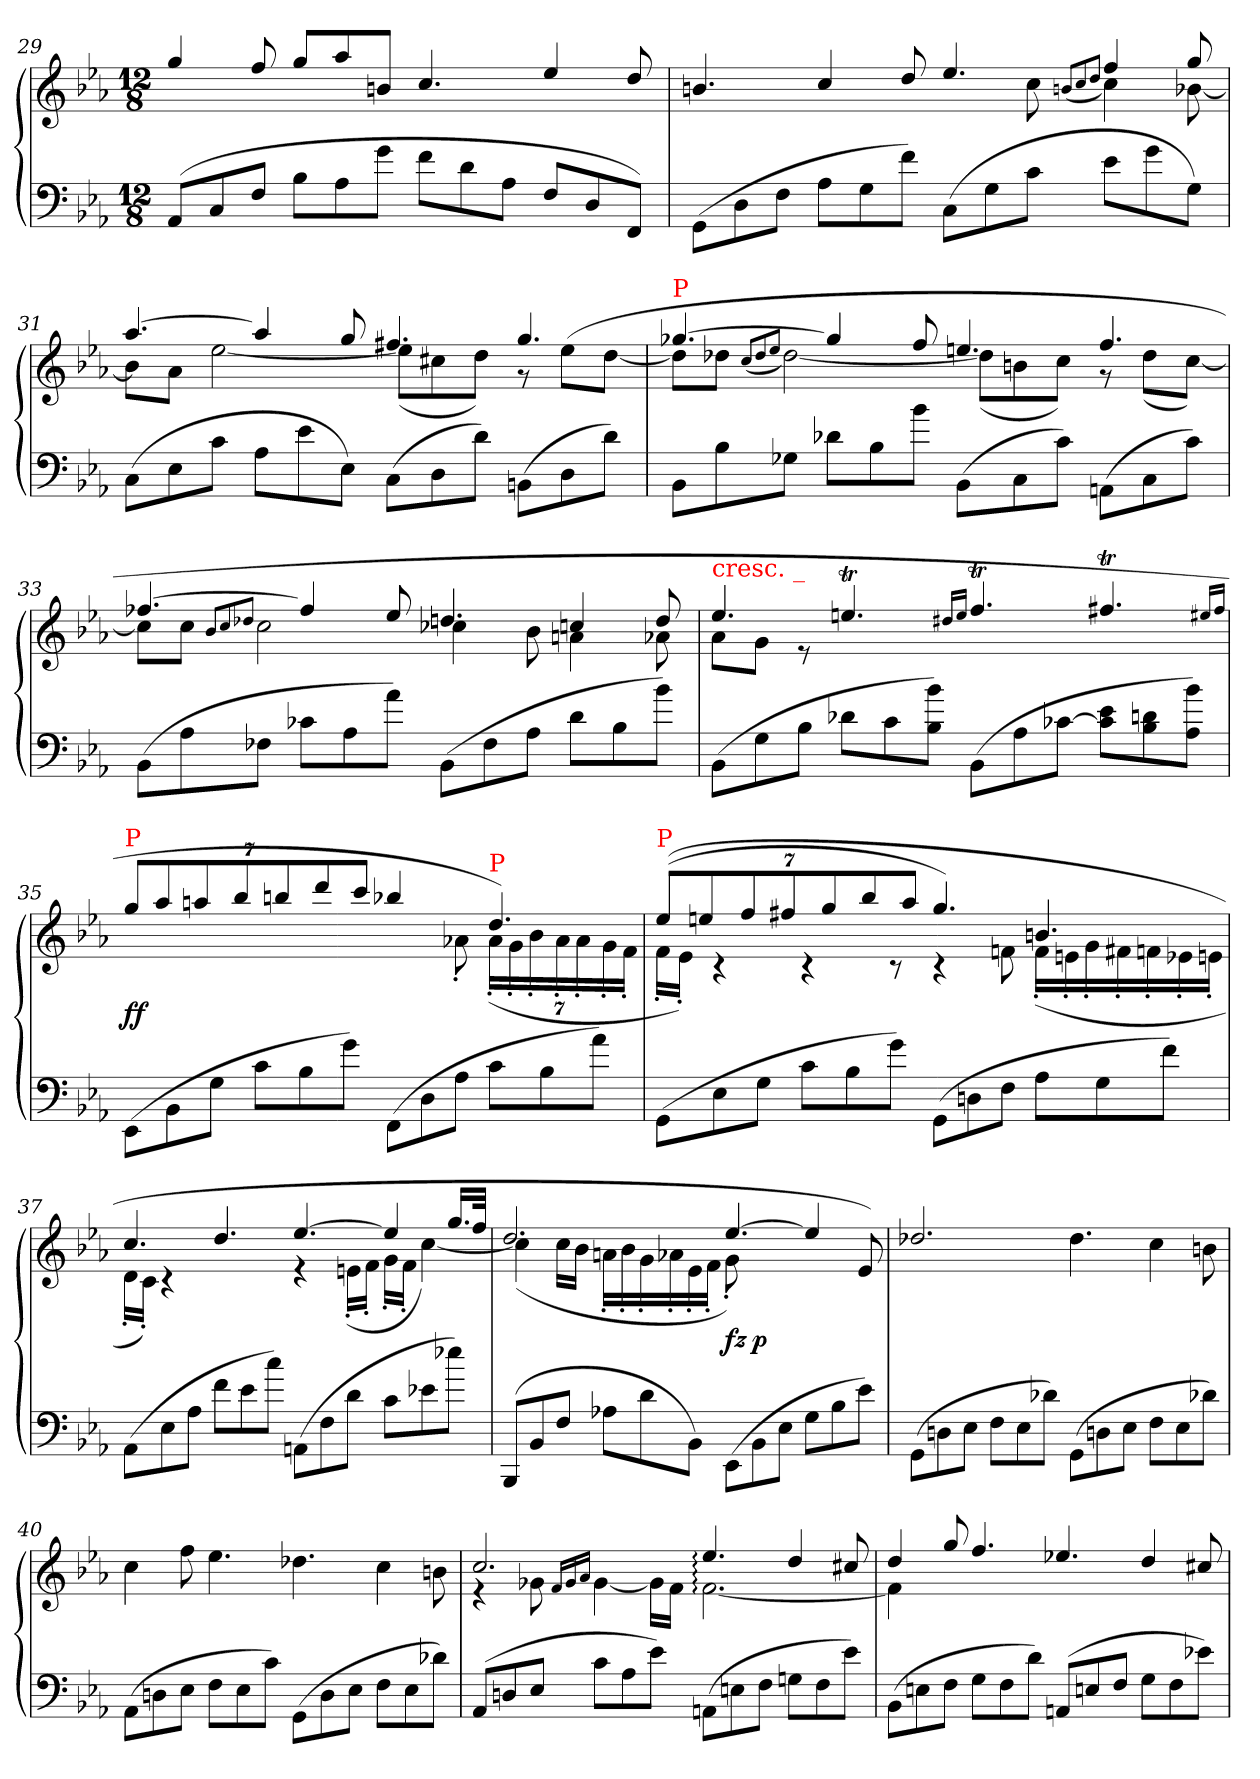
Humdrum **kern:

**kern	**kern	**dynam
*part1	*part1	*part1
*staff2	*staff1	*staff1/2
*clefF4	*clefG2	*
*k[b-e-a-]	*k[b-e-a-]	*
*E-:	*E-:	*
*M12/8	*M12/8	*
=29	=29	=29
(>8AA-L	4gg/	.
8C	.	.
8FJ	8ff/	.
8B-L	8gg/L	.
8A-	8aa-/	.
8g\J	8bn/J	.
8f\L	4.cc/	.
8d\	.	.
8A-J	.	.
8FL	4ee-/	.
8D	.	.
8FFJ)	8dd/	.
=30	=30	=30
*	*^	*
(>8GG\L	4.bn/	2.ryy	.
8D\	.	.	.
8F\J	.	.	.
8A-L	4cc/	.	.
8G	.	.	.
8fJ)	8dd/	.	.
(>8CL	4.ee-	4ryy	.
8G	.	.	.
8cJ	.	8cc	.
.	(<8qbn/L	.	.
.	8qcc/	.	.
.	8qdd/J	.	.
8e-L	4ff	4cc)	.
8g	.	.	.
8GJ)	8gg	[8b-X	.
=31	=31	=31	=31
(>8CL	[4.aa-	8b-L]	.
8E-	.	8a-J	.
8cJ	.	[2ee-	.
8A-L	4aa-]	.	.
8e-	.	.	.
8E-J)	8gg	.	.
(>8CL	4.ff#X	(>8ee-L]	.
8D	.	8cc#X	.
8dJ)	.	8ddJ)	.
(>8BBnL	4.gg	8r	.
8D	.	(>8ee-L	.
8dJ)	.	[8ddJ	.
=32	=32	=32	=32
!	!LO:TX:a:color=red:t=P	!	!
8BB-L	[4.gg-X	8ddL]	.
8B-	.	8dd-XJ	.
.	.	(<8qcc/L	.
.	.	8qdd-/	.
.	.	8qee-/J	.
8G-XJ	.	[2dd-)	.
8d-XL	4gg-]	.	.
8B-	.	.	.
8b-\J	8ff	.	.
(>8BB-L	4.een	(>8dd-L]	.
8C	.	8bn	.
8cJ)	.	8ccJ)	.
(>8AAnL	4.ff	8r	.
8C	.	(>8dd-L	.
8cJ)	.	[8ccJ)	.
=33	=33	=33	=33
(>8BB-L	[4.ff-X	8ccL]	.
8A-	.	8ccJ	.
.	.	8qb-/L	.
.	.	8qcc/	.
.	.	8qdd-X/J	.
8F-XJ	.	2cc	.
8c-XL	4ff-]	.	.
8A-	.	.	.
8a-\J)	8ee-	.	.
(>8BB-L	4.ddn	4cc-	.
8F-	.	.	.
8A-J	.	8b-	.
8dL	4ccn	4an	.
8B-	.	.	.
8b-J)	8dd	8a-X	.
=34	=34	=34	=34
!	!LO:TX:a:color=red:t=cresc. _	!	!
(>8BB-L	4.ee-	8a-L	.
8G	.	8gJ	.
8B-J	.	8re	.
8d-XL	4.eent/	4.ryy	.
8c	.	.	.
8b-\ 8B-\J)	.	.	.
.	16qdd#XTTT/LL	.	.
.	16qee/JJ	.	.
(>8BB-L	4.ffT/	2.ryy	.
8A-	.	.	.
[8c-XJ	.	.	.
8e- 8c-]L	4.ff#Xt/	.	.
8d 8B-	.	.	.
8b-\ 8A-\J)	.	.	.
.	16qee#XTTT/LL	.	.
.	16qff#/JJ	.	.
=35	=35	=35	=35
*	*Xbrackettup	*	*
!	!LO:TX:a:color=red:t=P	!	!
(>8EE-\L	28%3gg/LL	2.ryy	ff
.	28%3aa-	.	.
8BB-\	.	.	.
.	28%3aan	.	.
8G\J	.	.	.
.	28%3bb-	.	.
8cL	.	.	.
.	28%3bbn	.	.
8B-	.	.	.
.	28%3ddd	.	.
8g\J)	.	.	.
.	28%3cccJJ	.	.
!	!LO:N:vis=4	!	!
(>8FF\L	4.bb-X/	4ryy	.
8D\	.	.	.
8A-\J	.	8a-X'>	.
!	!LO:TX:a:color=red:t=P	!	!
8cL	4.dd)	(>56%3a-'>LLL	.
.	.	56%3g'>	.
.	.	56%3b-'>	.
8B-	.	.	.
.	.	56%3a-'>	.
.	.	56%3a-'>	.
8a-J)	.	.	.
.	.	56%3g'>	.
.	.	56%3f'>JJJ	.
=36	=36	=36	=36
!	!LO:TX:a:color=red:t=P	!	!
(>8GG\L	(<(28%3ee-LL	16f'>LL	.
.	.	16e-'>JJ)	.
.	28%3een	.	.
8E-\	.	4rc	.
.	28%3ff	.	.
8G\J	.	.	.
.	28%3ff#X	.	.
8cL	.	4rc	.
.	28%3gg	.	.
8B-	.	.	.
.	28%3bb-	.	.
8gJ)	.	8rc	.
.	28%3aa-JJ	.	.
(>8GG\L	4.gg)	4rc	.
8Dn\	.	.	.
8F\J	.	8fn	.
*	*	*Xtuplet	*
8A-L	4.bn	(>56%3f'>LLL	.
.	.	56%3en'>	.
.	.	56%3g'>	.
8G	.	.	.
.	.	56%3f#X'>	.
.	.	56%3fn'>	.
8fJ)	.	.	.
.	.	56%3e-'>	.
.	.	56%3en'>JJJ	.
=37	=37	=37	=37
(>8AA-L	4.cc	16d'>LL	.
.	.	16c'>JJ)	.
8E-	.	4rc	.
8A-J	.	.	.
8f\L	4.dd/	4.ryy	.
8e-\	.	.	.
8cc\J)	.	.	.
(>8AAnL	[4.ee-	4re	.
8F	.	.	.
8dJ	.	(>16en'>LL	.
.	.	16f'>JJ	.
8cL	4ee-]	16g'>LL	.
.	.	16f'>JJ	.
8e-X	.	[4cc)	.
8ee-XJ)	16.ggLL	.	.
.	32ffJJk	.	.
=38	=38	=38	=38
(>8BBB-L	2.dd	(>4cc]	.
8BB-	.	.	.
8FJ	.	16ccLL	.
.	.	16b-JJ	.
8A-XL	.	16an'>LL	.
.	.	16b-'>	.
8d	.	16g'>	.
.	.	16a-X'>	.
8BB-J)	.	16e-'>	.
.	.	16f'>JJ	.
(>8EE-\L	[4.ee-	8g'>)	fz
8BB-\	.	4ryy	p
8E-\J	.	.	.
8GL	4ee-/]	4.ryy	.
8B-	.	.	.
8e-\J)	8e-)	.	.
*	*v	*v	*
=39	=39	=39
(>8GG\L	2.dd-X/	.
8Dn\	.	.
8E-\J	.	.
8FL	.	.
8E-	.	.
8d-XJ)	.	.
(>8GG\L	4.dd-	.
8Dn\	.	.
8E-\J	.	.
8FL	4cc	.
8E-	.	.
8d-XJ)	8bn	.
=40	=40	=40
(>8AA-\L	4cc	.
8Dn\	.	.
8E-\J	8ff	.
8FL	4.ee-	.
8E-	.	.
8cJ)	.	.
(>8GG\L	4.dd-X	.
8D\	.	.
8E-\J	.	.
8FL	4cc	.
8E-	.	.
8d-XJ)	8bn	.
=41	=41	=41
*	*^	*
(>8AA-L	2.cc	4re	.
8Dn	.	.	.
8E-J	.	8g-X	.
.	.	16qf/LL	.
.	.	16qg-/	.
.	.	16qa-/JJ	.
8cL	.	[4g-	.
8A-	.	.	.
8e-J)	.	16g-LL]	.
.	.	16fJJ	.
(>8AAn\L	4.ee-:	[2.f:	.
8En\	.	.	.
8F\J	.	.	.
8GnL	4dd	.	.
8F	.	.	.
8e-J)	8cc#X	.	.
=42	=42	=42	=42
(>8BB-L	4dd	4f]	.
8En	.	.	.
8FJ	8gg/	2ryy	.
8GL	4.ff/	.	.
8F	.	.	.
8dJ)	.	.	.
(>8AAnL	4.ee-X/	2.ryy	.
8En	.	.	.
8FJ	.	.	.
8GL	4dd/	.	.
8F	.	.	.
8e-XJ)	8cc#X/	.	.
*	*v	*v	*
=	=	=
*-	*-	*-
